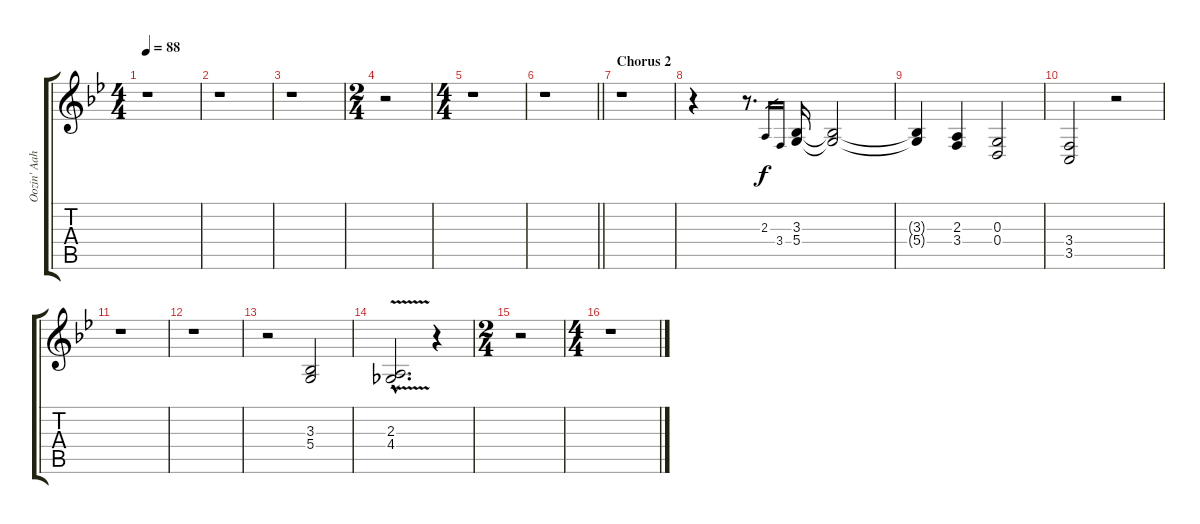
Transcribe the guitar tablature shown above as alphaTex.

\track ("Oozin' Aahs" "Oozin' Aah") {instrument choiraahs}
\staff {score tabs}
\tuning (E4 B3 G3 D3 A2 E2) {hide}
\ts (4 4)
\tempo 88
\clef g2
\ks gminor
r.1{dy f} |
r.1 |
r.1 |
\ts (2 4)
r.2 |
\ts (4 4)
r.1 |
\barLineRight lightlight
r.1 |
\section ("" "Chorus 2")
r.1 |
r.4 r.8{d} 2.3.16{gr} 3.4.16{gr} (3.3 5.4).16 (3.3{t} 5.4{t}).2 |
(3.3{t} 5.4{t}).4 (2.3 3.4).4 (0.3 0.4).2 |
(3.4 3.5).2 r.2 |
r.1 |
r.1 |
r.2 (3.3 5.4).2 |
(2.3{v hac} 4.4{v hac}).2{d} r.4 |
\ts (2 4)
r.2 |
\ts (4 4)
r.1
